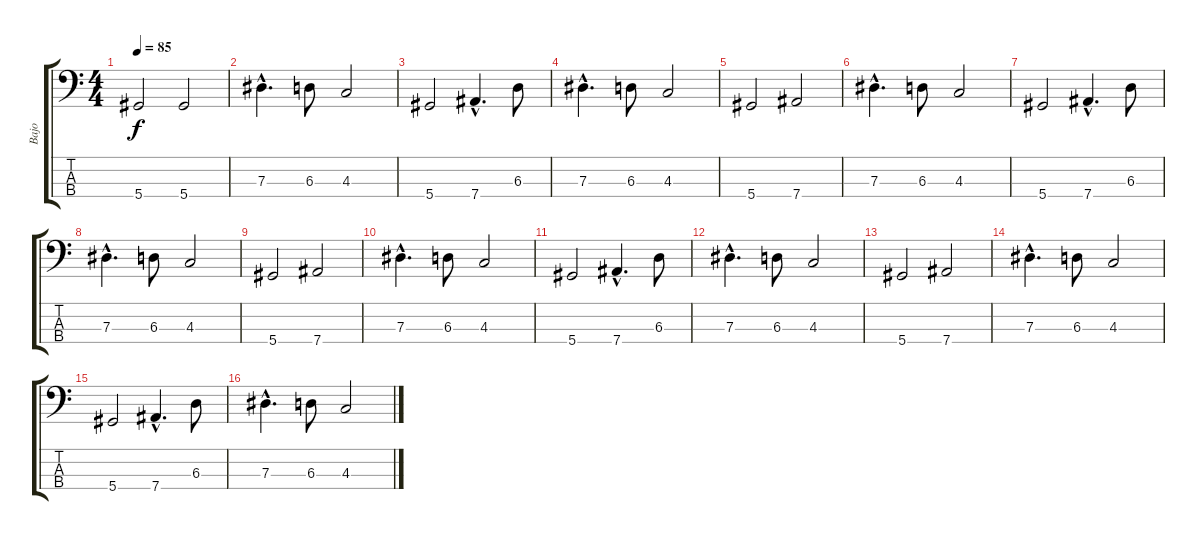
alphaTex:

\track ("Bajo" "Bajo") {instrument electricbassfinger}
\staff {score tabs}
\tuning (Gb2 Db2 Ab1 Eb1) {hide}
\ts (4 4)
\tempo 85
\clef f4
\ks c
5.4.2{dy f} 5.4.2 |
7.3{hac}.4{d} 6.3.8 4.3.2 |
5.4.2 7.4{hac}.4{d} 6.3.8 |
7.3{hac}.4{d} 6.3.8 4.3.2 |
5.4.2 7.4.2 |
7.3{hac}.4{d} 6.3.8 4.3.2 |
5.4.2 7.4{hac}.4{d} 6.3.8 |
7.3{hac}.4{d} 6.3.8 4.3.2 |
5.4.2 7.4.2 |
7.3{hac}.4{d} 6.3.8 4.3.2 |
5.4.2 7.4{hac}.4{d} 6.3.8 |
7.3{hac}.4{d} 6.3.8 4.3.2 |
5.4.2 7.4.2 |
7.3{hac}.4{d} 6.3.8 4.3.2 |
5.4.2 7.4{hac}.4{d} 6.3.8 |
7.3{hac}.4{d} 6.3.8 4.3.2
